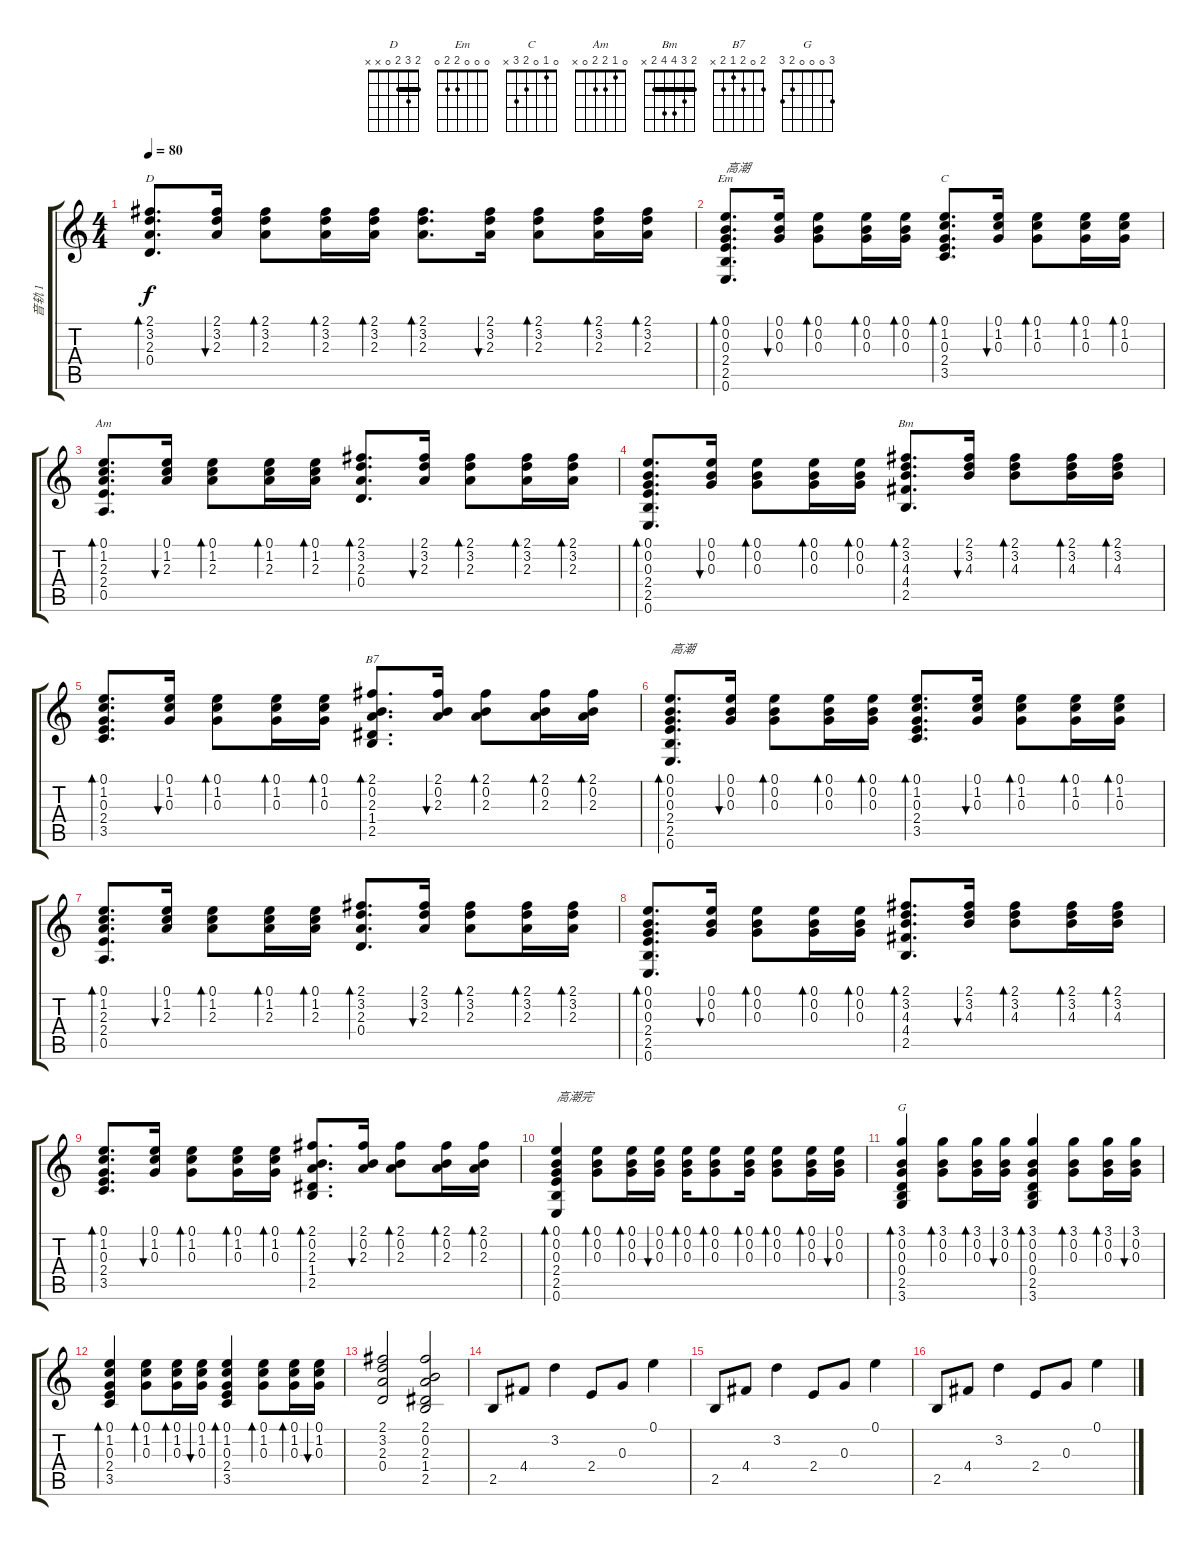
\track ("音轨 1" "音轨 1") {instrument acousticguitarsteel}
\staff {score tabs}
\tuning (E4 B3 G3 D3 A2 E2) {hide}
\chord ("D" 2 3 2 0 x x) {barre 2}
\chord ("Em" 0 0 0 2 2 0)
\chord ("C" 0 1 0 2 3 x)
\chord ("Am" 0 1 2 2 0 x)
\chord ("Bm" 2 3 4 4 2 x) {barre 2}
\chord ("B7" 2 0 2 1 2 x)
\chord ("G" 3 0 0 0 2 3)
\ts (4 4)
\tempo 80
\clef g2
\ks c
(2.1 3.2 2.3 0.4).8{d bd 60 ch "D" dy f} (2.1 3.2 2.3).16{bu 60} (2.1 3.2 2.3).8{bd 60} (2.1 3.2 2.3).16{bd 60} (2.1 3.2 2.3).16{bd 60} (2.1 3.2 2.3).8{d bd 60} (2.1 3.2 2.3).16{bu 60} (2.1 3.2 2.3).8{bd 60} (2.1 3.2 2.3).16{bd 60} (2.1 3.2 2.3).16{bd 60} |
(0.1 0.2 0.3 2.4 2.5 0.6).8{d bd 60 ch "Em" txt "高潮"} (0.1 0.2 0.3).16{bu 60} (0.1 0.2 0.3).8{bd 60} (0.1 0.2 0.3).16{bd 60} (0.1 0.2 0.3).16{bd 60} (0.1 1.2 0.3 2.4 3.5).8{d bd 60 ch "C"} (0.1 1.2 0.3).16{bu 60} (0.1 1.2 0.3).8{bd 60} (0.1 1.2 0.3).16{bd 60} (0.1 1.2 0.3).16{bd 60} |
(0.1 1.2 2.3 2.4 0.5).8{d bd 60 ch "Am"} (0.1 1.2 2.3).16{bu 60} (0.1 1.2 2.3).8{bd 60} (0.1 1.2 2.3).16{bd 60} (0.1 1.2 2.3).16{bd 60} (2.1 3.2 2.3 0.4).8{d bd 60} (2.1 3.2 2.3).16{bu 60} (2.1 3.2 2.3).8{bd 60} (2.1 3.2 2.3).16{bd 60} (2.1 3.2 2.3).16{bd 60} |
(0.1 0.2 0.3 2.4 2.5 0.6).8{d bd 60} (0.1 0.2 0.3).16{bu 60} (0.1 0.2 0.3).8{bd 60} (0.1 0.2 0.3).16{bd 60} (0.1 0.2 0.3).16{bd 60} (2.1 3.2 4.3 4.4 2.5).8{d bd 60 ch "Bm"} (2.1 3.2 4.3).16{bu 60} (2.1 3.2 4.3).8{bd 60} (2.1 3.2 4.3).16{bd 60} (2.1 3.2 4.3).16{bd 60} |
(0.1 1.2 0.3 2.4 3.5).8{d bd 60} (0.1 1.2 0.3).16{bu 60} (0.1 1.2 0.3).8{bd 60} (0.1 1.2 0.3).16{bd 60} (0.1 1.2 0.3).16{bd 60} (2.1 0.2 2.3 1.4 2.5).8{d bd 60 ch "B7"} (2.1 0.2 2.3).16{bu 60} (2.1 0.2 2.3).8{bd 60} (2.1 0.2 2.3).16{bd 60} (2.1 0.2 2.3).16{bd 60} |
(0.1 0.2 0.3 2.4 2.5 0.6).8{d bd 60 txt "高潮"} (0.1 0.2 0.3).16{bu 60} (0.1 0.2 0.3).8{bd 60} (0.1 0.2 0.3).16{bd 60} (0.1 0.2 0.3).16{bd 60} (0.1 1.2 0.3 2.4 3.5).8{d bd 60} (0.1 1.2 0.3).16{bu 60} (0.1 1.2 0.3).8{bd 60} (0.1 1.2 0.3).16{bd 60} (0.1 1.2 0.3).16{bd 60} |
(0.1 1.2 2.3 2.4 0.5).8{d bd 60} (0.1 1.2 2.3).16{bu 60} (0.1 1.2 2.3).8{bd 60} (0.1 1.2 2.3).16{bd 60} (0.1 1.2 2.3).16{bd 60} (2.1 3.2 2.3 0.4).8{d bd 60} (2.1 3.2 2.3).16{bu 60} (2.1 3.2 2.3).8{bd 60} (2.1 3.2 2.3).16{bd 60} (2.1 3.2 2.3).16{bd 60} |
(0.1 0.2 0.3 2.4 2.5 0.6).8{d bd 60} (0.1 0.2 0.3).16{bu 60} (0.1 0.2 0.3).8{bd 60} (0.1 0.2 0.3).16{bd 60} (0.1 0.2 0.3).16{bd 60} (2.1 3.2 4.3 4.4 2.5).8{d bd 60} (2.1 3.2 4.3).16{bu 60} (2.1 3.2 4.3).8{bd 60} (2.1 3.2 4.3).16{bd 60} (2.1 3.2 4.3).16{bd 60} |
(0.1 1.2 0.3 2.4 3.5).8{d bd 60} (0.1 1.2 0.3).16{bu 60} (0.1 1.2 0.3).8{bd 60} (0.1 1.2 0.3).16{bd 60} (0.1 1.2 0.3).16{bd 60} (2.1 0.2 2.3 1.4 2.5).8{d bd 60} (2.1 0.2 2.3).16{bu 60} (2.1 0.2 2.3).8{bd 60} (2.1 0.2 2.3).16{bd 60} (2.1 0.2 2.3).16{bd 60} |
(0.1 0.2 0.3 2.4 2.5 0.6).4{bd 60 txt "高潮完"} (0.1 0.2 0.3).8{bd 60} (0.1 0.2 0.3).16{bd 60} (0.1 0.2 0.3).16{bu 60} (0.1 0.2 0.3).16{bd 60} (0.1 0.2 0.3).8{bd 60} (0.1 0.2 0.3).16{bd 60} (0.1 0.2 0.3).8{bd 60} (0.1 0.2 0.3).16{bd 60} (0.1 0.2 0.3).16{bu 60} |
(3.1 0.2 0.3 0.4 2.5 3.6).4{bd 60 ch "G"} (3.1 0.2 0.3).8{bd 60} (3.1 0.2 0.3).16{bd 60} (3.1 0.2 0.3).16{bu 60} (3.1 0.2 0.3 0.4 2.5 3.6).4{bd 60} (3.1 0.2 0.3).8{bd 60} (3.1 0.2 0.3).16{bd 60} (3.1 0.2 0.3).16{bu 60} |
(0.1 1.2 0.3 2.4 3.5).4{bd 60} (0.1 1.2 0.3).8{bd 60} (0.1 1.2 0.3).16{bd 60} (0.1 1.2 0.3).16{bu 60} (0.1 1.2 0.3 2.4 3.5).4{bd 60} (0.1 1.2 0.3).8{bd 60} (0.1 1.2 0.3).16{bd 60} (0.1 1.2 0.3).16{bu 60} |
(2.1 3.2 2.3 0.4).2 (2.1 0.2 2.3 1.4 2.5).2 |
2.5.8 4.4.8 3.2.4 2.4.8 0.3.8 0.1.4 |
2.5.8 4.4.8 3.2.4 2.4.8 0.3.8 0.1.4 |
2.5.8 4.4.8 3.2.4 2.4.8 0.3.8 0.1.4
